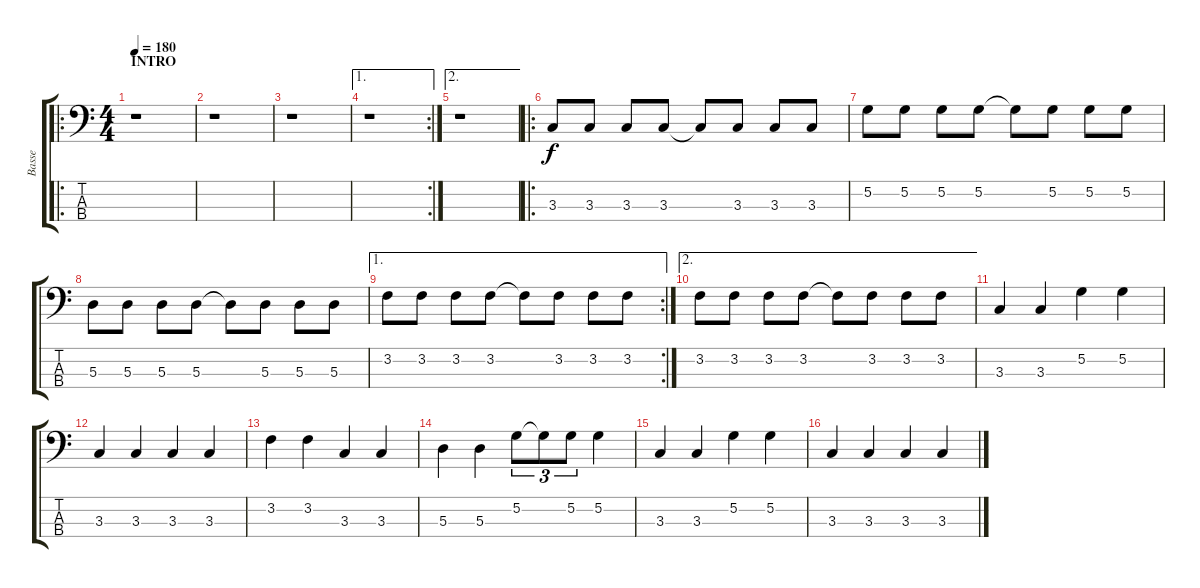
\track ("Basse" "Basse") {instrument electricbassfinger}
\staff {score tabs}
\tuning (G2 D2 A1 E1) {hide}
\ro
\ts (4 4)
\section ("" "INTRO")
\tempo 180
\clef f4
\ks c
r.1{dy f instrument electricbassfinger} |
r.1 |
r.1 |
\ae 1
\rc 2
r.1 |
\ae 2
r.1 |
\ro
3.3.8 3.3.8 3.3.8 3.3.8 3.3{t}.8 3.3.8 3.3.8 3.3.8 |
5.2.8 5.2.8 5.2.8 5.2.8 5.2{t}.8 5.2.8 5.2.8 5.2.8 |
5.3.8 5.3.8 5.3.8 5.3.8 5.3{t}.8 5.3.8 5.3.8 5.3.8 |
\ae 1
\rc 2
3.2.8 3.2.8 3.2.8 3.2.8 3.2{t}.8 3.2.8 3.2.8 3.2.8 |
\ae 2
3.2.8 3.2.8 3.2.8 3.2.8 3.2{t}.8 3.2.8 3.2.8 3.2.8 |
3.3.4 3.3.4 5.2.4 5.2.4 |
3.3.4 3.3.4 3.3.4 3.3.4 |
3.2.4 3.2.4 3.3.4 3.3.4 |
5.3.4 5.3.4 5.2.8{tu (3 2)} 5.2{t}.8{tu (3 2)} 5.2.8{tu (3 2)} 5.2.4 |
3.3.4 3.3.4 5.2.4 5.2.4 |
3.3.4 3.3.4 3.3.4 3.3.4
